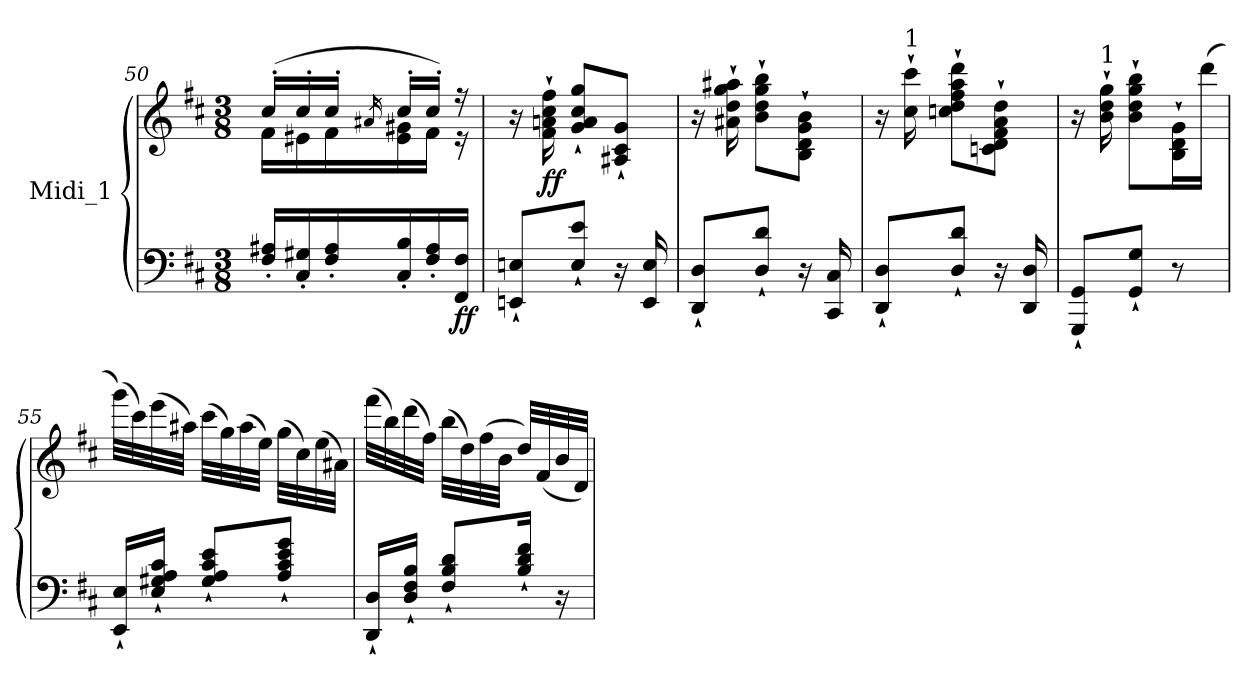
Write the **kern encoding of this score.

**kern	**kern	**dynam
*part1	*part1	*part1
*staff2	*staff1	*staff1/2
*I"Midi_1	*	*
*clefF4	*clefG2	*
*k[f#c#]	*k[f#c#]	*
*D:	*D:	*
*M3/8	*M3/8	*
=50	=50	=50
*	*^	*
16F#/' 16A#X/'LL	(>16cc#'/LL	16f#\LL	.
16C#/' 16G#X/'	16cc#'/	16e#X\	.
16F#/' 16A#/'	16cc#'/JJ	16f#\	.
.	16qa#X/	.	.
16C#/' 16B/'	16cc#'/LL	16e#\ 16g#X\	.
16F#/' 16A#/'	16cc#'/JJ)	16f#\JJ	.
!	!	!	!LO:DY:b=2
16FF#/ 16F#/JJ	16r	16r	ff
*	*v	*v	*
=51	=51	=51
*	*MM75	*
8EEni/` 8Eni/`L	16r	.
!	!	!LO:DY:b
.	16f#\` 16ani\` 16cc#\` 16ff#\`	ff
8E/` 8e/`J	8g/` 8a/` 8cc#/` 8gg/`L	.
16r	8A#X/` 8c#/` 8g/`J	.
16EE/ 16E/	.	.
=52	=52	=52
8DD/` 8D/`L	16r	.
.	16a#X\` 16dd\` 16gg\` 16aa#X\`	.
8D/` 8d/`J	8b\` 8dd\` 8gg\` 8bb\`L	.
16r	8B\` 8d\` 8g\` 8b\`J	.
16CC#/ 16C#/	.	.
!!LO:LB:g=z
=53	=53	=53
8DD/` 8D/`L	16r	.
!	!LO:TX:a:t=1	!
.	16cc#\` 16ccc#\`	.
8D/` 8d/`J	8ccn\` 8dd\` 8ff#\` 8aa\` 8ddd\`L	.
16r	8cn\` 8d\` 8f#\` 8a\` 8dd\`J	.
16DD/ 16D/	.	.
=54	=54	=54
8GGG/` 8GG/`L	16r	.
!	!LO:TX:a:t=1	!
.	16b\` 16dd\` 16gg\`	.
8GG/` 8G/`J	8b\` 8dd\` 8gg\` 8bb\`L	.
8r	16B\` 16d\` 16g\`L	.
.	(>16ddd\JJ	.
=55	=55	=55
16EE/` 16E/`LL	(>32ggg\LLL)	.
.	32ccc#\)	.
16E/` 16G#X/` 16A/` 16c#/`JJ	(>32eee\	.
.	32aa#X\JJJ)	.
8G#/` 8A/` 8c#/` 8e/`L	(>32ccc#\LLL	.
.	32gg\)	.
.	(>32aa#\	.
.	32ee\JJJ)	.
8A/` 8c#/` 8e/` 8g/`J	(>32gg\LLL	.
.	32cc#\)	.
.	(>32ee\	.
.	32a#X\JJJ)	.
=56	=56	=56
16DD/` 16D/`LL	(>32fff#\LLL	.
.	32bb\)	.
16D/` 16F#/` 16B/`JJ	(>32ddd\	.
.	32ff#\JJJ)	.
8F#/` 8B/` 8d/`L	(>32bb\LLL	.
.	32dd\)	.
.	(>32ff#\	.
.	32b\JJJ	.
16B/` 16d/` 16f#/`Jk	32dd/LLL)	.
.	(<32f#/	.
16r	32b/	.
.	32d/JJJ)	.
=	=	=
*-	*-	*-
